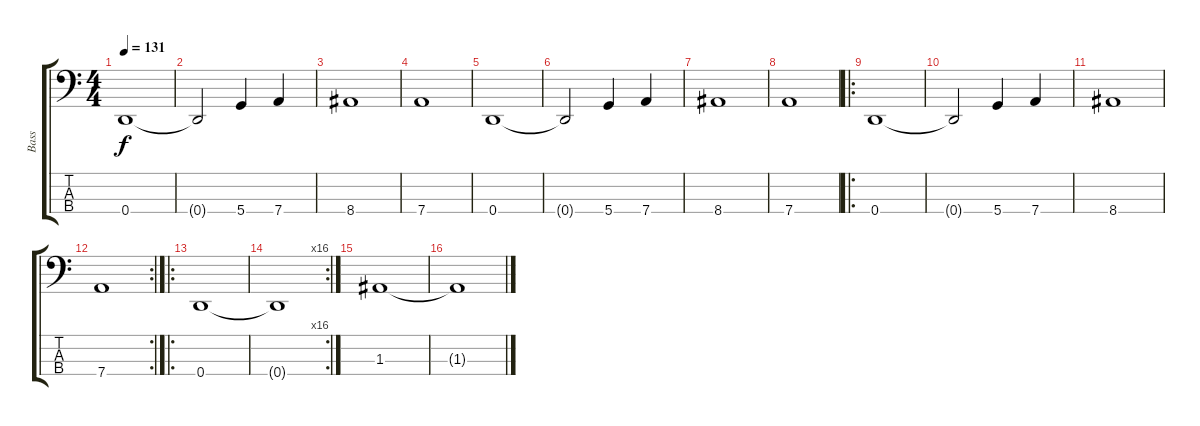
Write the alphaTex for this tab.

\track ("Bass" "Bass") {instrument electricbasspick}
\staff {score tabs}
\tuning (G2 D2 A1 D1) {hide}
\ts (4 4)
\tempo 131
\clef f4
\ks c
0.4.1{dy f instrument electricbasspick} |
0.4{t}.2 5.4.4 7.4.4 |
8.4.1 |
7.4.1 |
0.4.1 |
0.4{t}.2 5.4.4 7.4.4 |
8.4.1 |
7.4.1 |
\ro
0.4.1 |
0.4{t}.2 5.4.4 7.4.4 |
8.4.1 |
\rc 2
7.4.1 |
\ro
0.4.1 |
\rc 16
0.4{t}.1 |
1.3.1 |
1.3{t}.1
